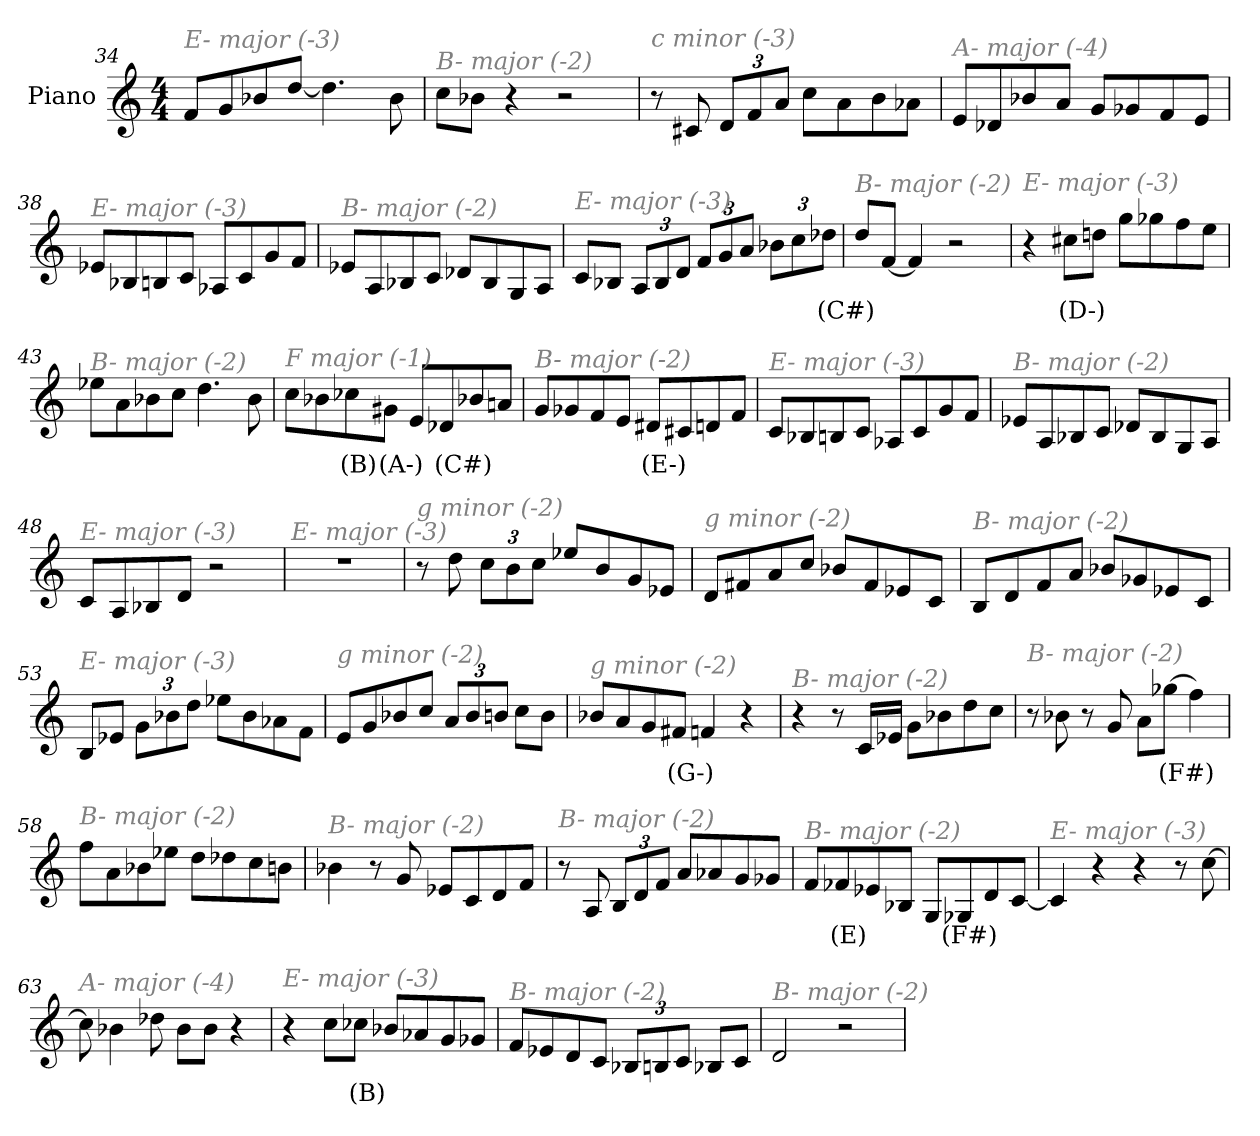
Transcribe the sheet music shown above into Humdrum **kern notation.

**kern	**text
*part1	*part1
*staff1	*staff1
*I"Piano	*
*I'Pno	*
!!LO:LB:g=z
*clefG2	*
*k[]	*
*M4/4	*
=34	=34
!LO:TX:i:color=#808080:t=E- major (-3)	!
8f/L	.
8g/	.
8b-X/	.
[8dd/J	.
4.dd\]	.
8b-\	.
=35	=35
!LO:TX:i:color=#808080:t=B- major (-2)	!
8cc\L	.
8b-X\J	.
4r	.
2r	.
=36	=36
!LO:TX:i:color=#808080:t=c minor (-3)	!
8r	.
8c#X/	.
*Xbrackettup	*
12d/L	.
12f/	.
12a/J	.
8cc\L	.
8a\	.
8b\	.
8a-X\J	.
=37	=37
!LO:TX:i:color=#808080:t=A- major (-4)	!
8e/L	.
8d-X/	.
8b-X/	.
8a/J	.
8g/L	.
8g-X/	.
8f/	.
8e/J	.
!!LO:LB:g=z
=38	=38
!LO:TX:i:color=#808080:t=E- major (-3)	!
8e-X/L	.
8B-X/	.
8Bn/	.
8c/J	.
8A-X/L	.
8c/	.
8g/	.
8f/J	.
=39	=39
!LO:TX:i:color=#808080:t=B- major (-2)	!
8e-X/L	.
8A/	.
8B-X/	.
8c/J	.
8d-X/L	.
8B-/	.
8G/	.
8A/J	.
=40	=40
!LO:TX:i:color=#808080:t=E- major (-3)	!
8c/L	.
8B-X/J	.
12A/L	.
12B-/	.
12d/J	.
12f/L	.
12g/	.
12a/J	.
12b-X\L	.
12cc\	.
12dd-Xi\J	(C#)
=41	=41
!LO:TX:i:color=#808080:t=B- major (-2)	!
8dd/L	.
[8f/J	.
4f/]	.
2r	.
!!LO:PB:g=z
=42	=42
!LO:TX:i:color=#808080:t=E- major (-3)	!
4r	.
8cc#Xi\L	(D-)
8ddn\J	.
8gg\L	.
8gg-X\	.
8ff\	.
8ee\J	.
=43	=43
!LO:TX:i:color=#808080:t=B- major (-2)	!
8ee-X\L	.
8a\	.
8b-X\	.
8cc\J	.
4.dd\	.
8b-\	.
=44	=44
!LO:TX:i:color=#808080:t=F major (-1)	!
8cc\L	.
8b-X\	.
8cc-Xi\	(B)
8g#Xi\J	(A-)
8e/L	.
8d-Xi/	(C#)
8b-X/	.
8an/J	.
=45	=45
!LO:TX:i:color=#808080:t=B- major (-2)	!
8g/L	.
8g-X/	.
8f/	.
8e/J	.
8d#Xj/L	(E-)
8c#X/	.
8d/	.
8f/J	.
!!LO:LB:g=z
=46	=46
!LO:TX:i:color=#808080:t=E- major (-3)	!
8c/L	.
8B-X/	.
8Bn/	.
8c/J	.
8A-X/L	.
8c/	.
8g/	.
8f/J	.
=47	=47
!LO:TX:i:color=#808080:t=B- major (-2)	!
8e-X/L	.
8A/	.
8B-X/	.
8c/J	.
8d-X/L	.
8B-/	.
8G/	.
8A/J	.
=48	=48
!LO:TX:i:color=#808080:t=E- major (-3)	!
8c/L	.
8A/	.
8B-X/	.
8d/J	.
2r	.
=49	=49
!LO:TX:i:color=#808080:t=E- major (-3)	!
1r	.
=50	=50
!LO:TX:i:color=#808080:t=g minor (-2)	!
8r	.
8dd\	.
12cc\L	.
12b\	.
12cc\J	.
8ee-X/L	.
8b/	.
8g/	.
8e-X/J	.
!!LO:LB:g=z
=51	=51
!LO:TX:i:color=#808080:t=g minor (-2)	!
8d/L	.
8f#X/	.
8a/	.
8cc/J	.
8b-X/L	.
8f#/	.
8e-X/	.
8c/J	.
=52	=52
!LO:TX:i:color=#808080:t=B- major (-2)	!
8B/L	.
8d/	.
8f/	.
8a/J	.
8b-X/L	.
8g-X/	.
8e-X/	.
8c/J	.
=53	=53
!LO:TX:i:color=#808080:t=E- major (-3)	!
8B/L	.
8e-X/J	.
12g\L	.
12b-X\	.
12dd\J	.
8ee-X\L	.
8b-\	.
8a-X\	.
8f\J	.
=54	=54
!LO:TX:i:color=#808080:t=g minor (-2)	!
8e/L	.
8g/	.
8b-X/	.
8cc/J	.
12a/L	.
12b-/	.
12bn/J	.
8cc\L	.
8b\J	.
!!LO:LB:g=z
=55	=55
!LO:TX:i:color=#808080:t=g minor (-2)	!
8b-X/L	.
8a/	.
8g/	.
8f#Xi/J	(G-)
4f/	.
4r	.
=56	=56
!LO:TX:i:color=#808080:t=B- major (-2)	!
4r	.
8r	.
16c/LL	.
16e-X/JJ	.
8g\L	.
8b-X\	.
8dd\	.
8cc\J	.
=57	=57
!LO:TX:i:color=#808080:t=B- major (-2)	!
8r	.
8b-X\	.
8r	.
8g/	.
8a\L	.
[8gg-Xi\J	(F#)
4ff#\]	.
=58	=58
!LO:TX:i:color=#808080:t=B- major (-2)	!
8ff\L	.
8a\	.
8b-X\	.
8ee-X\J	.
8dd\L	.
8dd-X\	.
8cc\	.
8bn\J	.
!!LO:LB:g=z
=59	=59
!LO:TX:i:color=#808080:t=B- major (-2)	!
4b-X\	.
8r	.
8g/	.
8e-X/L	.
8c/	.
8d/	.
8f/J	.
=60	=60
!LO:TX:i:color=#808080:t=B- major (-2)	!
8r	.
8A/	.
12B/L	.
12d/	.
12f/J	.
8a/L	.
8a-X/	.
8g/	.
8g-X/J	.
=61	=61
!LO:TX:i:color=#808080:t=B- major (-2)	!
8f/L	.
8f-Xi/	(E)
8e-X/	.
8B-X/J	.
8G/L	.
8G-Xi/	(F#)
8d/	.
[8c/J	.
=62	=62
!LO:TX:i:color=#808080:t=E- major (-3)	!
4c/]	.
4r	.
4r	.
8r	.
[8cc\	.
!!LO:LB:g=z
=63	=63
!LO:TX:i:color=#808080:t=A- major (-4)	!
8cc\]	.
4b-X\	.
8dd-X\	.
8b-\L	.
8b-\J	.
4r	.
=64	=64
!LO:TX:i:color=#808080:t=E- major (-3)	!
4r	.
8cc\L	.
8cc-Xi\J	(B)
8b-X/L	.
8a-X/	.
8g/	.
8g-X/J	.
=65	=65
!LO:TX:i:color=#808080:t=B- major (-2)	!
8f/L	.
8e-X/	.
8d/	.
8c/J	.
12B-X/L	.
12Bn/	.
12c/J	.
8B-X/L	.
8c/J	.
=66	=66
!LO:TX:i:color=#808080:t=B- major (-2)	!
2d/	.
2r	.
=	=
*-	*-
